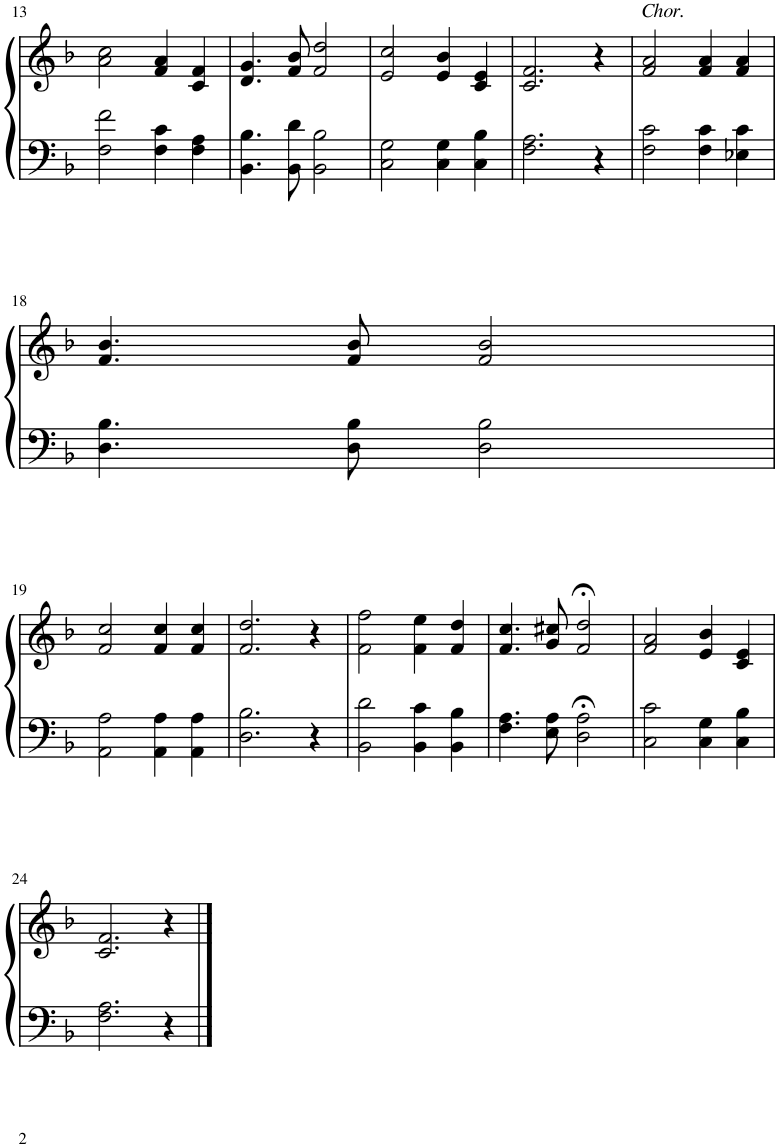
**kern	**kern
*part1	*part1
*staff2	*staff1
*I"Piano	*
*I'Pno.	*
!!LO:PB:g=z
*clefF4	*clefG2
*k[b-]	*k[b-]
*M4/4	*M4/4
=13	=13
2F\ 2f\	2a\ 2cc\
4F\ 4c\	4f/ 4a/
4F\ 4A\	4c/ 4f/
=14	=14
4.BB-\ 4.B-\	4.d/ 4.g/
8BB-\ 8d\	8f/ 8b-/
2BB-\ 2B-\	2f/ 2dd/
=15	=15
2C\ 2G\	2e/ 2cc/
4C\ 4G\	4e/ 4b-/
4C\ 4B-\	4c/ 4e/
=16	=16
2.F\ 2.A\	2.c/ 2.f/
4r	4r
=17	=17
!	!LO:TX:a:i:t=Chor.
2F\ 2c\	2f/ 2a/
4F\ 4c\	4f/ 4a/
4E-X\ 4c\	4f/ 4a/
!!LO:LB:g=z
=18	=18
4.D\ 4.B-\	4.f/ 4.b-/
8D\ 8B-\	8f/ 8b-/
2D\ 2B-\	2f/ 2b-/
!!LO:LB:g=z
=19	=19
2AA\ 2A\	2f/ 2cc/
4AA\ 4A\	4f/ 4cc/
4AA\ 4A\	4f/ 4cc/
=20	=20
2.D\ 2.B-\	2.f/ 2.dd/
4r	4r
=21	=21
2BB-\ 2d\	2f\ 2ff\
4BB-\ 4c\	4f\ 4ee\
4BB-\ 4B-\	4f/ 4dd/
=22	=22
4.F\ 4.A\	4.f/ 4.cc/
8E\ 8A\	8g/ 8cc#X/
2D\;< 2A\;<	2f/;< 2dd/;<
=23	=23
2C\ 2c\	2f/ 2a/
4C\ 4G\	4e/ 4b-/
4C\ 4B-\	4c/ 4e/
!!LO:LB:g=z
=24	=24
2.F\ 2.A\	2.c/ 2.f/
4r	4r
==	==
*-	*-
